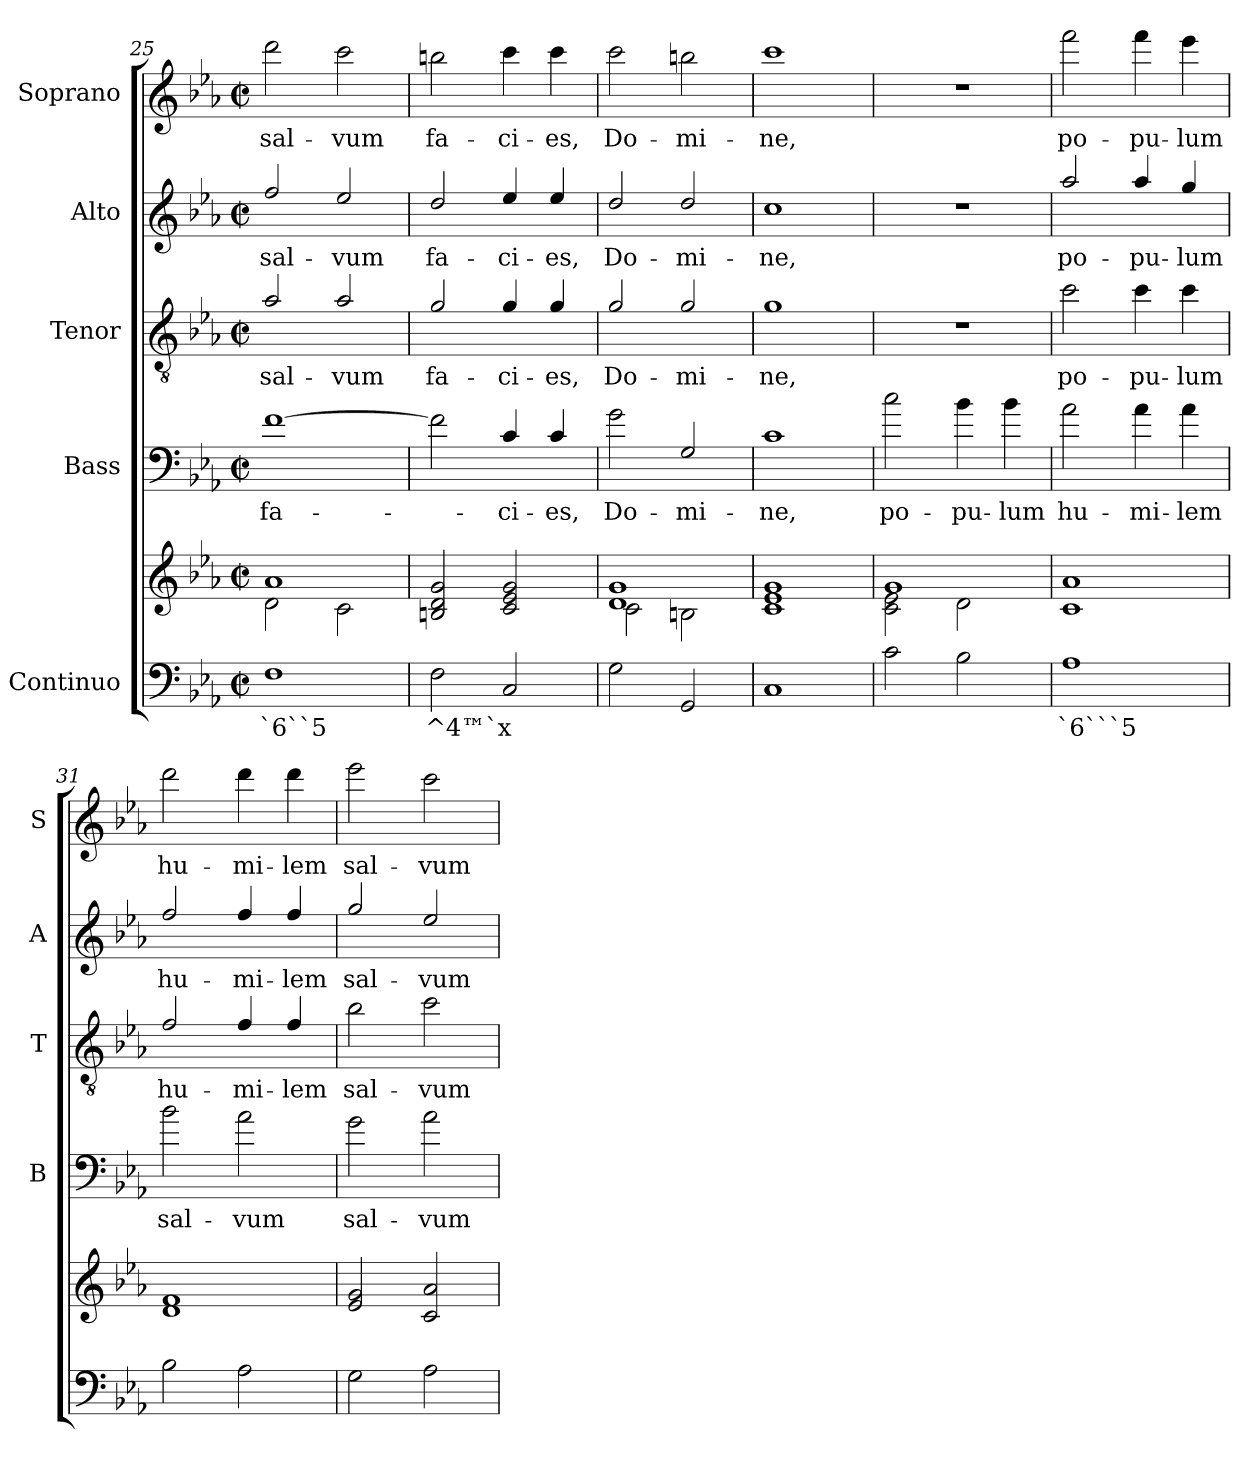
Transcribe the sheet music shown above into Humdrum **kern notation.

**kern	**text	**kern	**kern	**text	**kern	**text	**kern	**text	**kern	**text
*part5	*part5	*part5	*part4	*part4	*part3	*part3	*part2	*part2	*part1	*part1
*staff6	*staff6	*staff5	*staff4	*staff4	*staff3	*staff3	*staff2	*staff2	*staff1	*staff1
*I"Continuo	*	*	*I"Bass	*	*I"Tenor	*	*I"Alto	*	*I"Soprano	*
*	*	*	*I'B	*	*I'T	*	*I'A	*	*I'S	*
*clefF4	*	*clefG2	*clefF4	*	*clefGv2	*	*clefG2	*	*clefG2	*
*	*	*	*ITrd7c12	*	*ITrd7c12	*	*ITrd7c12	*	*ITrd7c12	*
*k[b-e-a-]	*	*k[b-e-a-]	*k[b-e-a-]	*	*k[b-e-a-]	*	*k[b-e-a-]	*	*k[b-e-a-]	*
*E-:	*	*E-:	*E-:	*	*E-:	*	*E-:	*	*E-:	*
*M2/2	*	*M2/2	*M2/2	*	*M2/2	*	*M2/2	*	*M2/2	*
*met(c|)	*	*met(c|)	*met(c|)	*	*met(c|)	*	*met(c|)	*	*met(c|)	*
=25	=25	=25	=25	=25	=25	=25	=25	=25	=25	=25
!	!LO:LY:b	!	!	!	!	!	!	!	!	!
*	*	*^	*	*	*	*	*	*	*	*
!	!	!	!	!	!LO:LY:b	!	!	!	!	!	!
!	!	!	!	!	!	!	!LO:LY:b	!	!	!	!
!	!	!	!	!	!	!	!	!	!LO:LY:b	!	!
!	!	!	!	!	!	!	!	!	!	!	!LO:LY:b
1F	`6``5	1a-!	2d!\	[1F	fa-	2A-/	sal-	2f/	sal-	2dd\	sal-
!	!	!	!	!	!	!	!LO:LY:b	!	!	!	!
!	!	!	!	!	!	!	!	!	!LO:LY:b	!	!
!	!	!	!	!	!	!	!	!	!	!	!LO:LY:b
.	.	.	2c!\	.	.	2A-/	-vum	2e-/	-vum	2cc\	-vum
*	*	*v	*v	*	*	*	*	*	*	*	*
=26	=26	=26	=26	=26	=26	=26	=26	=26	=26	=26
*	*	*^	*	*	*	*	*	*	*	*
!	!LO:LY:b	!	!	!	!	!	!	!	!	!	!
*	*	*v	*v	*	*	*	*	*	*	*	*
*	*	*^	*	*	*	*	*	*	*	*
!	!	!	!	!	!	!	!LO:LY:b	!	!	!	!
*	*	*v	*v	*	*	*	*	*	*	*	*
*	*	*^	*	*	*	*	*	*	*	*
!	!	!	!	!	!	!	!	!	!LO:LY:b	!	!
*	*	*v	*v	*	*	*	*	*	*	*	*
*	*	*^	*	*	*	*	*	*	*	*
!	!	!	!	!	!	!	!	!	!	!	!LO:LY:b
*	*	*v	*v	*	*	*	*	*	*	*	*
2F\	^4™`x	2Bn!/ 2d!/ 2g!/	2F\]	.	2G/	fa-	2d/	fa-	2bn\	fa-
!	!	!	!	!LO:LY:b	!	!	!	!	!	!
!	!	!	!	!	!	!LO:LY:b	!	!	!	!
!	!	!	!	!	!	!	!	!LO:LY:b	!	!
!	!	!	!	!	!	!	!	!	!	!LO:LY:b
2C/	.	2c!/ 2e-!/ 2g!/	4C/	-ci-	4G/	-ci-	4e-/	-ci-	4cc\	-ci-
!	!	!	!	!LO:LY:b	!	!	!	!	!	!
!	!	!	!	!	!	!LO:LY:b	!	!	!	!
!	!	!	!	!	!	!	!	!LO:LY:b	!	!
!	!	!	!	!	!	!	!	!	!	!LO:LY:b
.	.	.	4C/	-es,	4G/	-es,	4e-/	-es,	4cc\	-es,
!!LO:LB:g=z
=27	=27	=27	=27	=27	=27	=27	=27	=27	=27	=27
*	*	*^	*	*	*	*	*	*	*	*
!	!	!	!	!	!LO:LY:b	!	!	!	!	!	!
!	!	!	!	!	!	!	!LO:LY:b	!	!	!	!
!	!	!	!	!	!	!	!	!	!LO:LY:b	!	!
!	!	!	!	!	!	!	!	!	!	!	!LO:LY:b
2G\	.	1d! 1g!	2c!\	2G\	Do-	2G/	Do-	2d/	Do-	2cc\	Do-
!	!	!	!	!	!LO:LY:b	!	!	!	!	!	!
!	!	!	!	!	!	!	!LO:LY:b	!	!	!	!
!	!	!	!	!	!	!	!	!	!LO:LY:b	!	!
!	!	!	!	!	!	!	!	!	!	!	!LO:LY:b
2GG/	.	.	2Bn!\	2GG/	-mi-	2G/	-mi-	2d/	-mi-	2bn\	-mi-
*	*	*v	*v	*	*	*	*	*	*	*	*
=28	=28	=28	=28	=28	=28	=28	=28	=28	=28	=28
*	*	*^	*	*	*	*	*	*	*	*
!	!	!	!	!	!LO:LY:b	!	!	!	!	!	!
*	*	*v	*v	*	*	*	*	*	*	*	*
*	*	*^	*	*	*	*	*	*	*	*
!	!	!	!	!	!	!	!LO:LY:b	!	!	!	!
*	*	*v	*v	*	*	*	*	*	*	*	*
*	*	*^	*	*	*	*	*	*	*	*
!	!	!	!	!	!	!	!	!	!LO:LY:b	!	!
*	*	*v	*v	*	*	*	*	*	*	*	*
*	*	*^	*	*	*	*	*	*	*	*
!	!	!	!	!	!	!	!	!	!	!	!LO:LY:b
*	*	*v	*v	*	*	*	*	*	*	*	*
1C	.	1c! 1e-! 1g!	1C	-ne,	1G	-ne,	1c	-ne,	1cc	-ne,
=29	=29	=29	=29	=29	=29	=29	=29	=29	=29	=29
*	*	*^	*	*	*	*	*	*	*	*
!	!	!	!	!	!LO:LY:b	!	!	!	!	!	!
2c\	.	1g!	2c!\ 2e-!\	2c\	po-	1r	.	1r	.	1r	.
!	!	!	!	!	!LO:LY:b	!	!	!	!	!	!
2B-\	.	.	2d!\	4B-\	-pu-	.	.	.	.	.	.
!	!	!	!	!	!LO:LY:b	!	!	!	!	!	!
.	.	.	.	4B-\	-lum	.	.	.	.	.	.
*	*	*v	*v	*	*	*	*	*	*	*	*
=30	=30	=30	=30	=30	=30	=30	=30	=30	=30	=30
!	!LO:LY:b	!	!	!	!	!	!	!	!	!
!	!	!	!	!LO:LY:b	!	!	!	!	!	!
!	!	!	!	!	!	!LO:LY:b	!	!	!	!
!	!	!	!	!	!	!	!	!LO:LY:b	!	!
!	!	!	!	!	!	!	!	!	!	!LO:LY:b
1A-	`6```5	1c! 1a-!	2A-\	hu-	2c\	po-	2a-/	po-	2ff\	po-
!	!	!	!	!LO:LY:b	!	!	!	!	!	!
!	!	!	!	!	!	!LO:LY:b	!	!	!	!
!	!	!	!	!	!	!	!	!LO:LY:b	!	!
!	!	!	!	!	!	!	!	!	!	!LO:LY:b
.	.	.	4A-\	-mi-	4c\	-pu-	4a-/	-pu-	4ff\	-pu-
!	!	!	!	!LO:LY:b	!	!	!	!	!	!
!	!	!	!	!	!	!LO:LY:b	!	!	!	!
!	!	!	!	!	!	!	!	!LO:LY:b	!	!
!	!	!	!	!	!	!	!	!	!	!LO:LY:b
.	.	.	4A-\	-lem	4c\	-lum	4g/	-lum	4ee-\	-lum
=31	=31	=31	=31	=31	=31	=31	=31	=31	=31	=31
!	!	!	!	!LO:LY:b	!	!	!	!	!	!
!	!	!	!	!	!	!LO:LY:b	!	!	!	!
!	!	!	!	!	!	!	!	!LO:LY:b	!	!
!	!	!	!	!	!	!	!	!	!	!LO:LY:b
2B-\	.	1d! 1f!	2B-\	sal-	2F/	hu-	2f/	hu-	2dd\	hu-
!	!	!	!	!LO:LY:b	!	!	!	!	!	!
!	!	!	!	!	!	!LO:LY:b	!	!	!	!
!	!	!	!	!	!	!	!	!LO:LY:b	!	!
!	!	!	!	!	!	!	!	!	!	!LO:LY:b
2A-\	.	.	2A-\	-vum	4F/	-mi-	4f/	-mi-	4dd\	-mi-
!	!	!	!	!	!	!LO:LY:b	!	!	!	!
!	!	!	!	!	!	!	!	!LO:LY:b	!	!
!	!	!	!	!	!	!	!	!	!	!LO:LY:b
.	.	.	.	.	4F/	-lem	4f/	-lem	4dd\	-lem
=32	=32	=32	=32	=32	=32	=32	=32	=32	=32	=32
!	!	!	!	!LO:LY:b	!	!	!	!	!	!
!	!	!	!	!	!	!LO:LY:b	!	!	!	!
!	!	!	!	!	!	!	!	!LO:LY:b	!	!
!	!	!	!	!	!	!	!	!	!	!LO:LY:b
2G\	.	2e-!/ 2g!/	2G\	sal-	2B-\	sal-	2g/	sal-	2ee-\	sal-
!	!	!	!	!LO:LY:b	!	!	!	!	!	!
!	!	!	!	!	!	!LO:LY:b	!	!	!	!
!	!	!	!	!	!	!	!	!LO:LY:b	!	!
!	!	!	!	!	!	!	!	!	!	!LO:LY:b
2A-\	.	2c!/ 2a-!/	2A-\	-vum	2c\	-vum	2e-/	-vum	2cc\	-vum
=	=	=	=	=	=	=	=	=	=	=
*-	*-	*-	*-	*-	*-	*-	*-	*-	*-	*-
